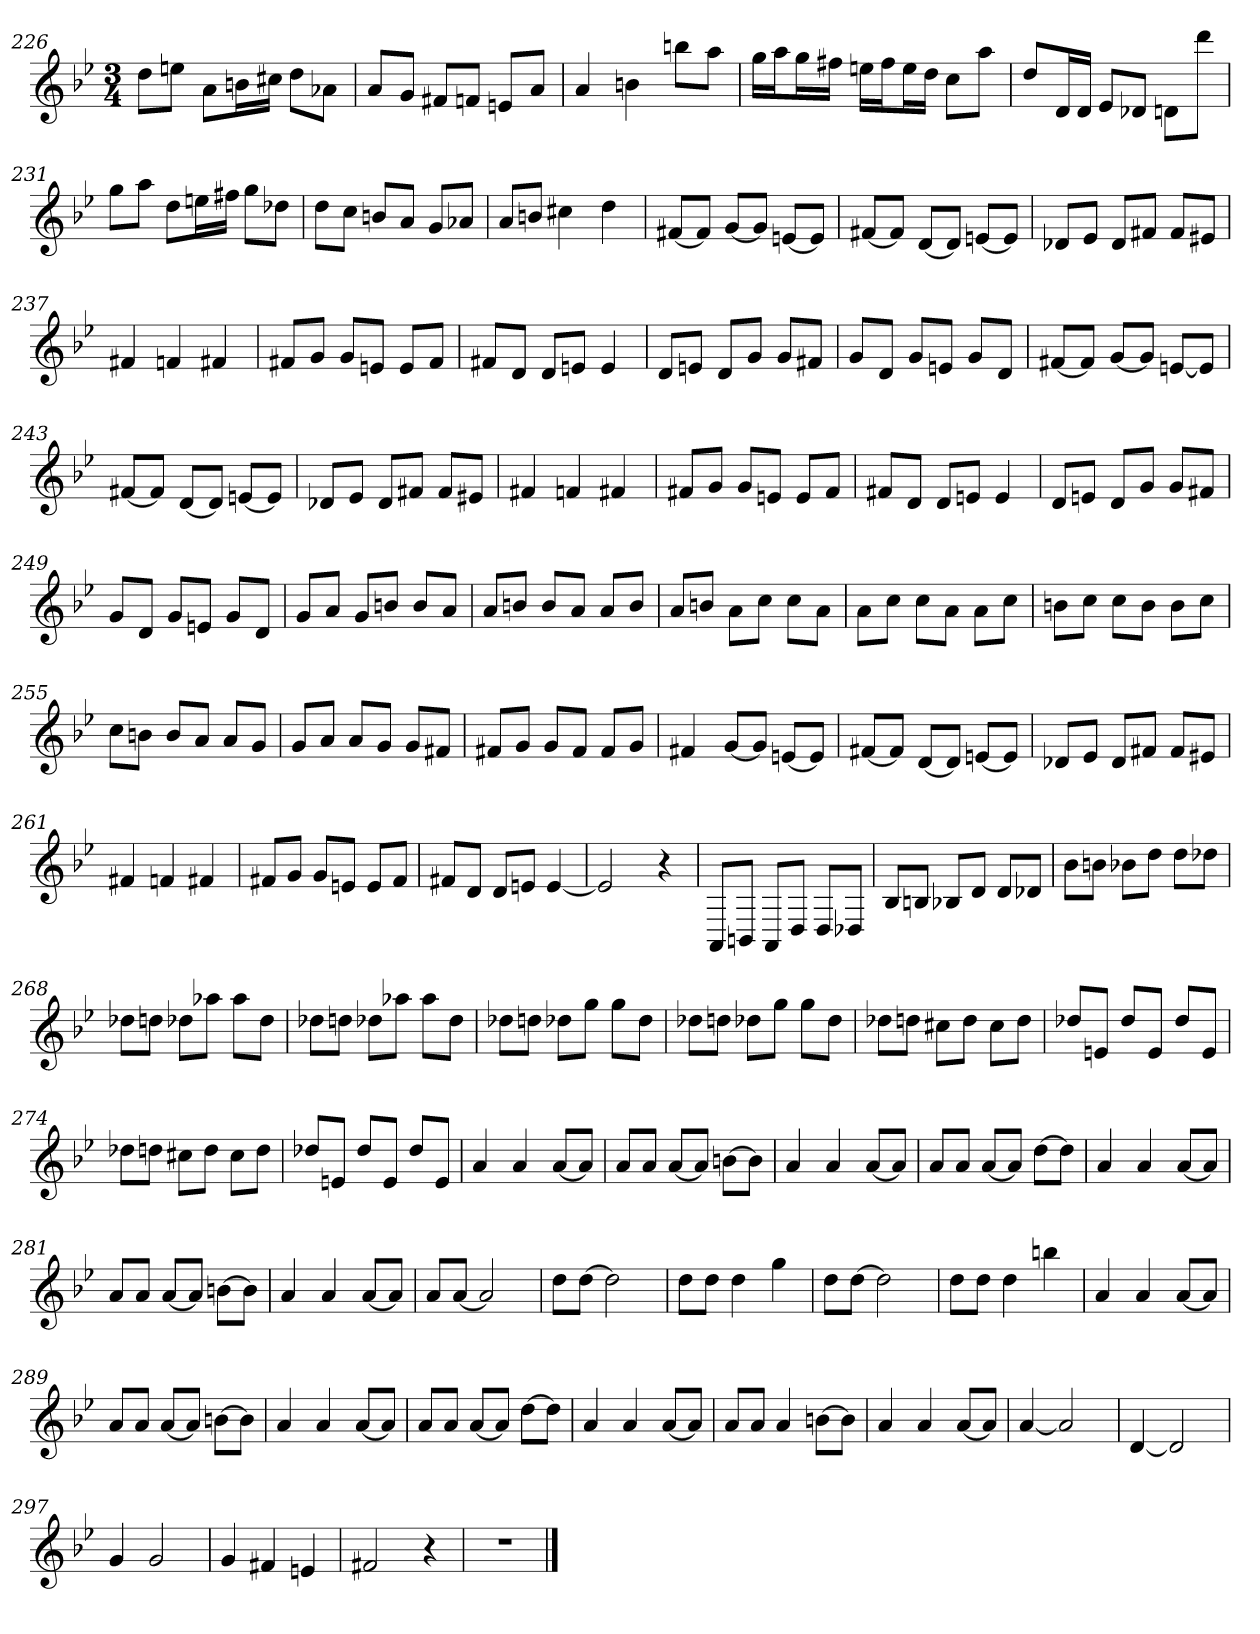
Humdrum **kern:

**kern
*part1
*staff1
*clefG2
*k[b-e-]
*B-:
*M3/4
=226
8dd\L
8een\J
8a\L
16bn\L
16cc#X\JJ
8dd\L
8a-X\J
=227
8a/L
8g/J
8f#X/L
8fn/J
8en/L
8a/J
=228
4a
4bn
8bbn\L
8aa\J
=229
16gg\LL
16aa\J
16gg\L
16ff#X\JJ
16een\LL
16ff#\J
16ee\L
16dd\JJ
8cc\L
8aa\J
=230
8dd/L
16d/L
16d/JJ
8e-/L
8d-X/J
8dn\L
8ddd\J
=231
8gg\L
8aa\J
8dd\L
16een\L
16ff#X\JJ
8gg\L
8dd-X\J
=232
8dd\L
8cc\J
8bn/L
8a/J
8g/L
8a-X/J
=233
8a/L
8bn/J
4cc#X
4dd
=234
[8f#X/L
8f#/J]
[8g/L
8g/J]
[8en/L
8e/J]
=235
[8f#X/L
8f#/J]
[8d/L
8d/J]
[8en/L
8e/J]
=236
8d-X/L
8e-/J
8d-/L
8f#X/J
8f#/L
8e#X/J
=237
4f#X
4fn
4f#X
=238
8f#X/L
8g/J
8g/L
8en/J
8e/L
8f#/J
=239
8f#X/L
8d/J
8d/L
8en/J
4e
=240
8d/L
8en/J
8d/L
8g/J
8g/L
8f#X/J
=241
8g/L
8d/J
8g/L
8en/J
8g/L
8d/J
=242
[8f#X/L
8f#/J]
[8g/L
8g/J]
[8en/L
8e/J]
=243
[8f#X/L
8f#/J]
[8d/L
8d/J]
[8en/L
8e/J]
=244
8d-X/L
8e-/J
8d-/L
8f#X/J
8f#/L
8e#X/J
=245
4f#X
4fn
4f#X
=246
8f#X/L
8g/J
8g/L
8en/J
8e/L
8f#/J
=247
8f#X/L
8d/J
8d/L
8en/J
4e
=248
8d/L
8en/J
8d/L
8g/J
8g/L
8f#X/J
=249
8g/L
8d/J
8g/L
8en/J
8g/L
8d/J
=250
8g/L
8a/J
8g/L
8bn/J
8b/L
8a/J
=251
8a/L
8bn/J
8b/L
8a/J
8a/L
8b/J
=252
8a/L
8bn/J
8a\L
8cc\J
8cc\L
8a\J
=253
8a\L
8cc\J
8cc\L
8a\J
8a\L
8cc\J
=254
8bn\L
8cc\J
8cc\L
8b\J
8b\L
8cc\J
=255
8cc\L
8bn\J
8b/L
8a/J
8a/L
8g/J
=256
8g/L
8a/J
8a/L
8g/J
8g/L
8f#X/J
=257
8f#X/L
8g/J
8g/L
8f#/J
8f#/L
8g/J
=258
4f#X
[8g/L
8g/J]
[8en/L
8e/J]
=259
[8f#X/L
8f#/J]
[8d/L
8d/J]
[8en/L
8e/J]
=260
8d-X/L
8e-/J
8d-/L
8f#X/J
8f#/L
8e#X/J
=261
4f#X
4fn
4f#X
=262
8f#X/L
8g/J
8g/L
8en/J
8e/L
8f#/J
=263
8f#X/L
8d/J
8d/L
8en/J
[4e
=264
2e]
4r
=265
8AA/L
8BBn/J
8AA/L
8D/J
8D/L
8D-X/J
=266
8B-/L
8Bn/J
8B-X/L
8d/J
8d/L
8d-X/J
=267
8b-\L
8bn\J
8b-X\L
8dd\J
8dd\L
8dd-X\J
=268
8dd-X\L
8ddn\J
8dd-X\L
8aa-X\J
8aa-\L
8dd-\J
=269
8dd-X\L
8ddn\J
8dd-X\L
8aa-X\J
8aa-\L
8dd-\J
=270
8dd-X\L
8ddn\J
8dd-X\L
8gg\J
8gg\L
8dd-\J
=271
8dd-X\L
8ddn\J
8dd-X\L
8gg\J
8gg\L
8dd-\J
=272
8dd-X\L
8ddn\J
8cc#X\L
8dd\J
8cc#\L
8dd\J
=273
8dd-X/L
8en/J
8dd-/L
8e/J
8dd-/L
8e/J
=274
8dd-X\L
8ddn\J
8cc#X\L
8dd\J
8cc#\L
8dd\J
=275
8dd-X/L
8en/J
8dd-/L
8e/J
8dd-/L
8e/J
=276
4a
4a
[8a/L
8a/J]
=277
8a/L
8a/J
[8a/L
8a/J]
[8bn\L
8b\J]
=278
4a
4a
[8a/L
8a/J]
=279
8a/L
8a/J
[8a/L
8a/J]
[8dd\L
8dd\J]
=280
4a
4a
[8a/L
8a/J]
=281
8a/L
8a/J
[8a/L
8a/J]
[8bn\L
8b\J]
=282
4a
4a
[8a/L
8a/J]
=283
8a/L
[8a/J
2a]
=284
8dd\L
[8dd\J
2dd]
=285
8dd\L
8dd\J
4dd
4gg
=286
8dd\L
[8dd\J
2dd]
=287
8dd\L
8dd\J
4dd
4bbn
=288
4a
4a
[8a/L
8a/J]
=289
8a/L
8a/J
[8a/L
8a/J]
[8bn\L
8b\J]
=290
4a
4a
[8a/L
8a/J]
=291
8a/L
8a/J
[8a/L
8a/J]
[8dd\L
8dd\J]
=292
4a
4a
[8a/L
8a/J]
=293
8a/L
8a/J
4a
[8bn\L
8b\J]
=294
4a
4a
[8a/L
8a/J]
=295
[4a
2a]
=296
[4d
2d]
=297
4g
2g
=298
4g
4f#X
4en
=299
2f#X
4r
=300
2.r
==
*-
